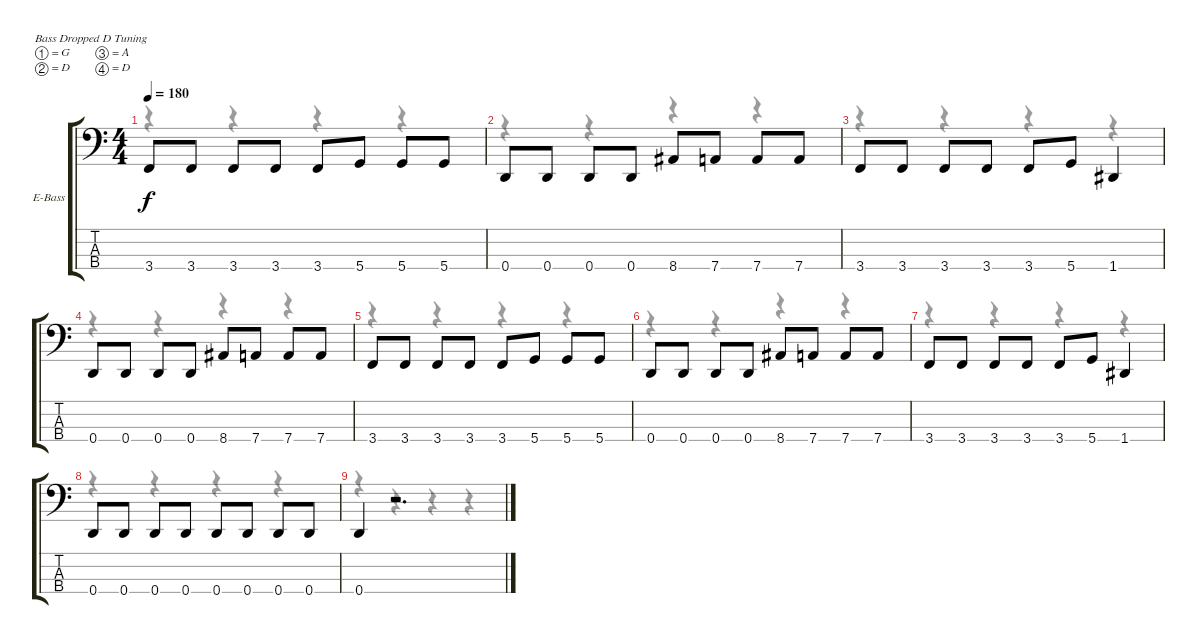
\bracketExtendMode groupsimilarinstruments
\firstSystemTrackNameOrientation horizontal
\otherSystemsTrackNameOrientation horizontal
\track ("Æ®ï¿½ï¿½ 3" "E-Bass") {instrument electricbasspick}
\staff {score tabs}
\tuning (G2 D2 A1 D1)
\voice
\ts (4 4)
\tempo 180
\clef f4
\ks c
3.4.8{dy f} 3.4.8 3.4.8 3.4.8 3.4.8 5.4.8 5.4.8 5.4.8 |
0.4.8 0.4.8 0.4.8 0.4.8 8.4.8 7.4.8 7.4.8 7.4.8 |
3.4.8 3.4.8 3.4.8 3.4.8 3.4.8 5.4.8 1.4.4 |
0.4.8 0.4.8 0.4.8 0.4.8 8.4.8 7.4.8 7.4.8 7.4.8 |
3.4.8 3.4.8 3.4.8 3.4.8 3.4.8 5.4.8 5.4.8 5.4.8 |
0.4.8 0.4.8 0.4.8 0.4.8 8.4.8 7.4.8 7.4.8 7.4.8 |
3.4.8 3.4.8 3.4.8 3.4.8 3.4.8 5.4.8 1.4.4 |
0.4.8 0.4.8 0.4.8 0.4.8 0.4.8 0.4.8 0.4.8 0.4.8 |
0.4.4 r.2{d}
\voice
\clef f4
\ottava regular
\simile none
\ks c
r.4{dy mf} r.4 r.4 r.4 |
r.4 r.4 r.4 r.4 |
r.4 r.4 r.4 r.4 |
r.4 r.4 r.4 r.4 |
r.4 r.4 r.4 r.4 |
r.4 r.4 r.4 r.4 |
r.4 r.4 r.4 r.4 |
r.4 r.4 r.4 r.4 |
r.4 r.4 r.4 r.4
